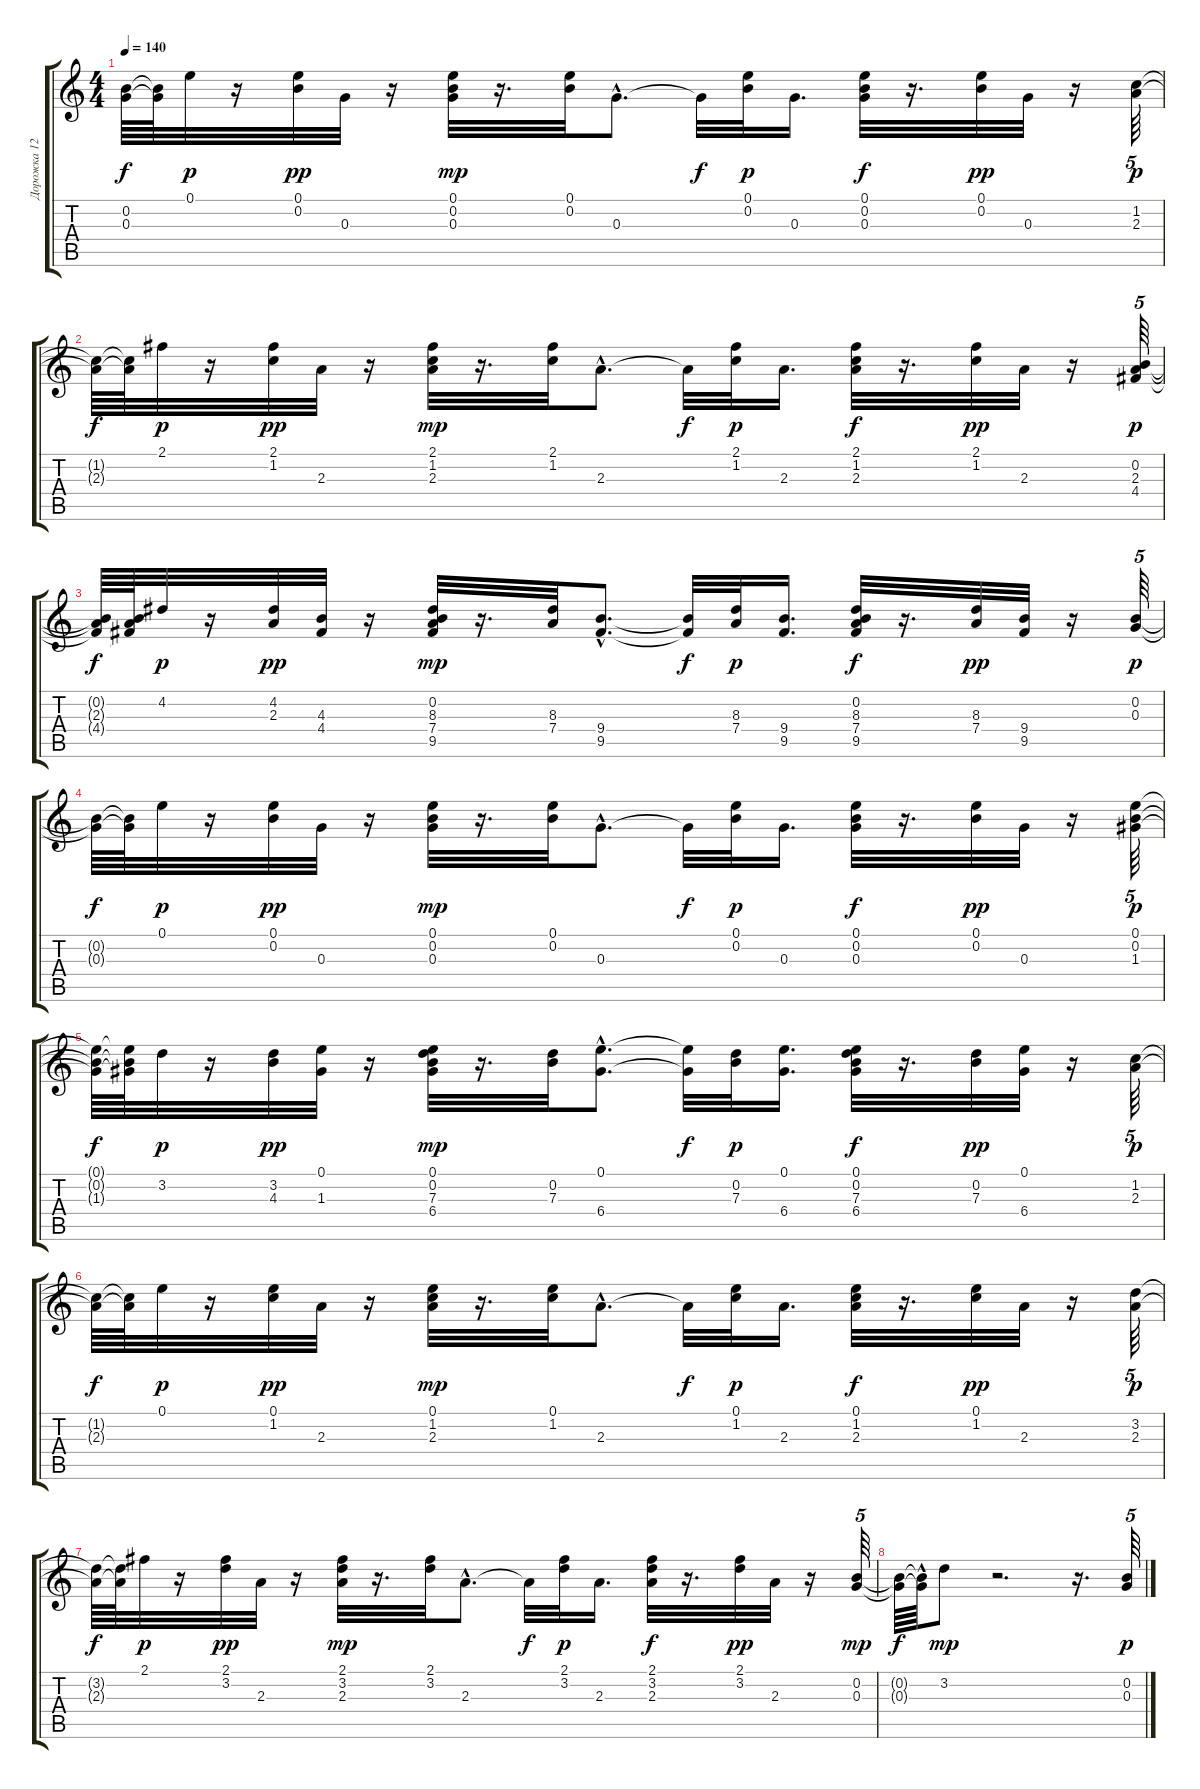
\track ("Дорожка 12" "Дорожка 12") {instrument electricguitarclean}
\staff {score tabs}
\tuning (E4 B3 G3 D3 A2 E2) {hide}
\ts (4 4)
\tempo 140
\clef g2
\ks c
(0.2{t} 0.3{t}).64{dy f} (0.2{t} 0.3{t}).64 0.1.32{dy p} r.16 (0.1 0.2).32{dy pp} 0.3.32 r.16 (0.1 0.2 0.3).32{dy mp} r.16{d} (0.1 0.2).32 0.3{hac}.8{d} 0.3{t}.32{dy f} (0.1 0.2).32{dy p} 0.3.16{d} (0.1 0.2 0.3).32{dy f} r.16{d} (0.1 0.2).32{dy pp} 0.3.32 r.16 (1.2 2.3).64{tu (5 4) dy p} |
(1.2{t} 2.3{t}).64{dy f} (1.2{t} 2.3{t}).64 2.1.32{dy p} r.16 (2.1 1.2).32{dy pp} 2.3.32 r.16 (2.1 1.2 2.3).32{dy mp} r.16{d} (2.1 1.2).32 2.3{hac}.8{d} 2.3{t}.32{dy f} (2.1 1.2).32{dy p} 2.3.16{d} (2.1 1.2 2.3).32{dy f} r.16{d} (2.1 1.2).32{dy pp} 2.3.32 r.16 (0.2 2.3 4.4).64{tu (5 4) dy p} |
(0.2{t} 2.3{t} 4.4{t}).64{dy f} (0.2{t} 2.3{t} 4.4{t}).64 4.2.32{dy p} r.16 (4.2 2.3).32{dy pp} (4.3 4.4).32 r.16 (0.2 8.3 7.4 9.5).32{dy mp} r.16{d} (8.3 7.4).32 (9.4{hac} 9.5{hac}).8{d} (9.4{t} 9.5{t}).32{dy f} (8.3 7.4).32{dy p} (9.4 9.5).16{d} (0.2 8.3 7.4 9.5).32{dy f} r.16{d} (8.3 7.4).32{dy pp} (9.4 9.5).32 r.16 (0.2 0.3).64{tu (5 4) dy p} |
(0.2{t} 0.3{t}).64{dy f} (0.2{t} 0.3{t}).64 0.1.32{dy p} r.16 (0.1 0.2).32{dy pp} 0.3.32 r.16 (0.1 0.2 0.3).32{dy mp} r.16{d} (0.1 0.2).32 0.3{hac}.8{d} 0.3{t}.32{dy f} (0.1 0.2).32{dy p} 0.3.16{d} (0.1 0.2 0.3).32{dy f} r.16{d} (0.1 0.2).32{dy pp} 0.3.32 r.16 (0.1 0.2 1.3).64{tu (5 4) dy p} |
(0.1{t} 0.2{t} 1.3{t}).64{dy f} (0.1{t} 0.2{t} 1.3{t}).64 3.2.32{dy p} r.16 (3.2 4.3).32{dy pp} (0.1 1.3).32 r.16 (0.1 0.2 7.3 6.4).32{dy mp} r.16{d} (0.2 7.3).32 (0.1{hac} 6.4{hac}).8{d} (0.1{t} 6.4{t}).32{dy f} (0.2 7.3).32{dy p} (0.1 6.4).16{d} (0.1 0.2 7.3 6.4).32{dy f} r.16{d} (0.2 7.3).32{dy pp} (0.1 6.4).32 r.16 (1.2 2.3).64{tu (5 4) dy p} |
(1.2{t} 2.3{t}).64{dy f} (1.2{t} 2.3{t}).64 0.1.32{dy p} r.16 (0.1 1.2).32{dy pp} 2.3.32 r.16 (0.1 1.2 2.3).32{dy mp} r.16{d} (0.1 1.2).32 2.3{hac}.8{d} 2.3{t}.32{dy f} (0.1 1.2).32{dy p} 2.3.16{d} (0.1 1.2 2.3).32{dy f} r.16{d} (0.1 1.2).32{dy pp} 2.3.32 r.16 (3.2 2.3).64{tu (5 4) dy p} |
(3.2{t} 2.3{t}).64{dy f} (3.2{t} 2.3{t}).64 2.1.32{dy p} r.16 (2.1 3.2).32{dy pp} 2.3.32 r.16 (2.1 3.2 2.3).32{dy mp} r.16{d} (2.1 3.2).32 2.3{hac}.8{d} 2.3{t}.32{dy f} (2.1 3.2).32{dy p} 2.3.16{d} (2.1 3.2 2.3).32{dy f} r.16{d} (2.1 3.2).32{dy pp} 2.3.32 r.16 (0.2 0.3).64{tu (5 4) dy mp} |
(0.2{t} 0.3{t}).64{dy f} (0.2{hac t} 0.3{hac t}).64 3.2.8{dy mp} r.2{d} r.16{d} (0.2 0.3).64{tu (5 4) dy p volume 5}
